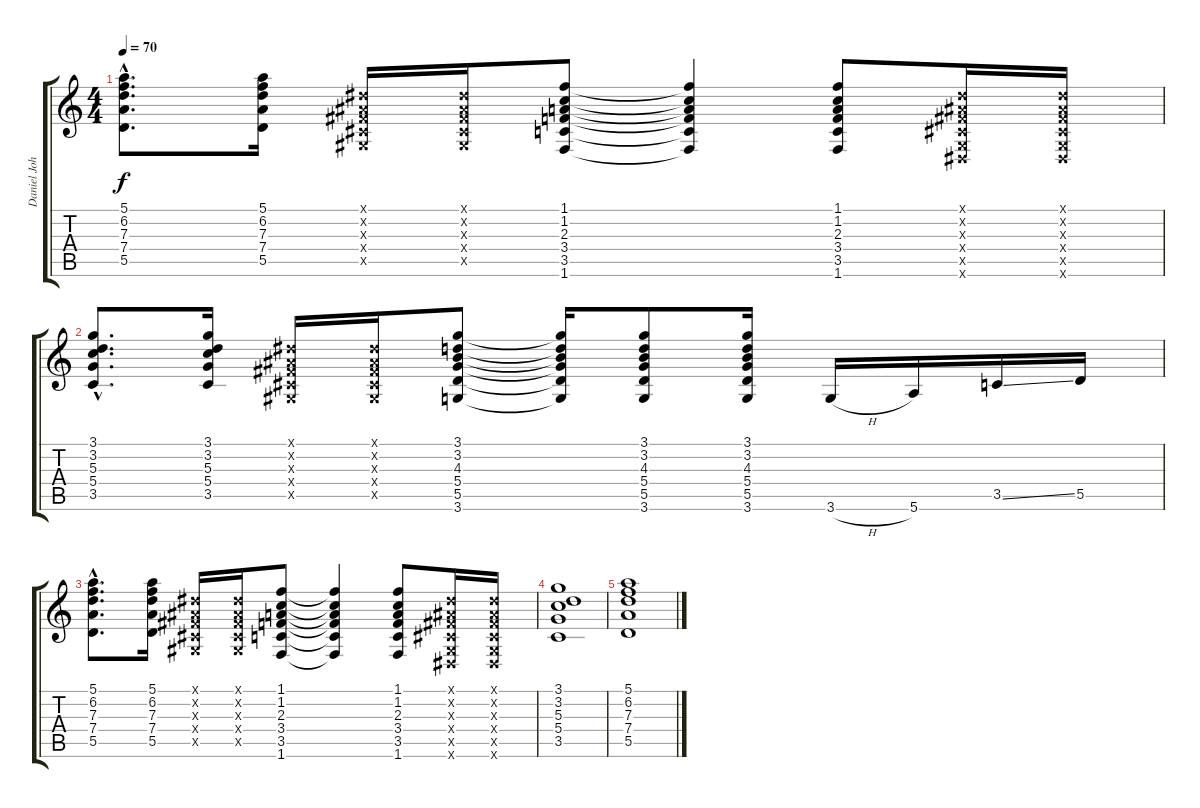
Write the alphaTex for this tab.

\track ("Daniel Johns (gtr1)" "Daniel Joh") {instrument acousticguitarsteel}
\staff {score tabs}
\tuning (E4 B3 G3 D3 A2 E2) {hide}
\ts (4 4)
\tempo 70
\clef g2
\ks c
(5.1{hac} 6.2{hac} 7.3{hac} 7.4{hac} 5.5{hac}).8{d dy f} (5.1 6.2 7.3 7.4 5.5).16 (-1.1{x} -1.2{x} -1.3{x} -1.4{x} -1.5{x}).16 (-1.1{x} -1.2{x} -1.3{x} -1.4{x} -1.5{x}).16 (1.1 1.2 2.3 3.4 3.5 1.6).8 (1.1{t} 1.2{t} 2.3{t} 3.4{t} 3.5{t} 1.6{t}).4 (1.1 1.2 2.3 3.4 3.5 1.6).8 (-1.1{x} -1.2{x} -1.3{x} -1.4{x} -1.5{x} -1.6{x}).16 (-1.1{x} -1.2{x} -1.3{x} -1.4{x} -1.5{x} -1.6{x}).16 |
(3.1{hac} 3.2{hac} 5.3{hac} 5.4{hac} 3.5{hac}).8{d} (3.1 3.2 5.3 5.4 3.5).16 (-1.1{x} -1.2{x} -1.3{x} -1.4{x} -1.5{x}).16 (-1.1{x} -1.2{x} -1.3{x} -1.4{x} -1.5{x}).16 (3.1 3.2 4.3 5.4 5.5 3.6).8 (3.1{t} 3.2{t} 4.3{t} 5.4{t} 5.5{t} 3.6{t}).16 (3.1 3.2 4.3 5.4 5.5 3.6).8 (3.1 3.2 4.3 5.4 5.5 3.6).16 3.6{h}.16 5.6.16 3.5{ss}.16 5.5.16 |
(5.1{hac} 6.2{hac} 7.3{hac} 7.4{hac} 5.5{hac}).8{d} (5.1 6.2 7.3 7.4 5.5).16 (-1.1{x} -1.2{x} -1.3{x} -1.4{x} -1.5{x}).16 (-1.1{x} -1.2{x} -1.3{x} -1.4{x} -1.5{x}).16 (1.1 1.2 2.3 3.4 3.5 1.6).8 (1.1{t} 1.2{t} 2.3{t} 3.4{t} 3.5{t} 1.6{t}).4 (1.1 1.2 2.3 3.4 3.5 1.6).8 (-1.1{x} -1.2{x} -1.3{x} -1.4{x} -1.5{x} -1.6{x}).16 (-1.1{x} -1.2{x} -1.3{x} -1.4{x} -1.5{x} -1.6{x}).16 |
(3.1 3.2 5.3 5.4 3.5).1 |
(5.1 6.2 7.3 7.4 5.5).1
